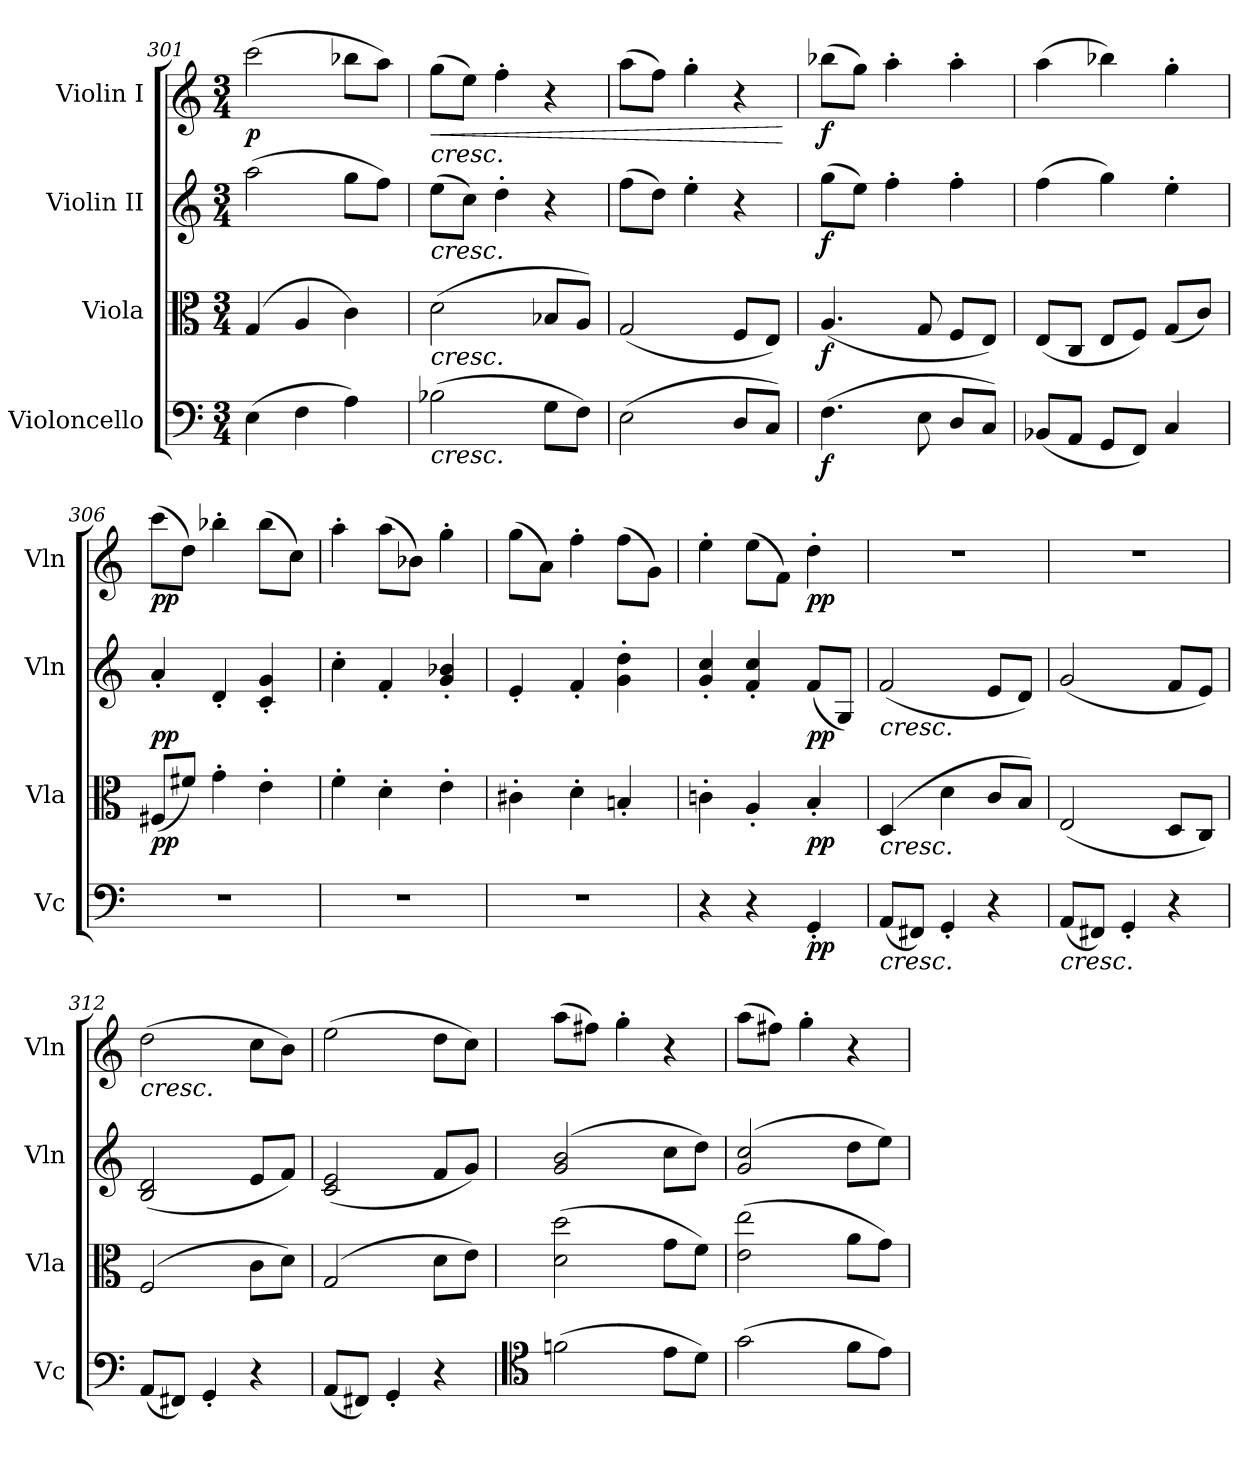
**kern	**dynam	**kern	**dynam	**kern	**dynam	**kern	**dynam
*part4	*part4	*part3	*part3	*part2	*part2	*part1	*part1
*staff4	*staff4	*staff3	*staff3	*staff2	*staff2	*staff1	*staff1
*I"Violoncello	*	*I"Viola	*	*I"Violin II	*	*I"Violin I	*
*I'Vc	*	*I'Vla	*	*I'Vln	*	*I'Vln	*
*clefF4	*	*clefC3	*	*clefG2	*	*clefG2	*
*k[]	*	*k[]	*	*k[]	*	*k[]	*
*M3/4	*	*M3/4	*	*M3/4	*	*M3/4	*
=301	=301	=301	=301	=301	=301	=301	=301
!	!	!	!	!	!	!	!LO:DY:b
(>4E\	.	(>4G/	.	(>2aa\	.	(>2ccc\	p
4F\	.	4A/	.	.	.	.	.
4A\)	.	4c\)	.	8gg\L	.	8bb-X\L	.
.	.	.	.	8ff\J)	.	8aa\J)	.
=302	=302	=302	=302	=302	=302	=302	=302
!	!	!	!	!	!	!LO:TX:b:i:t=cresc.	!
!	!	!	!	!LO:TX:b:i:t=cresc.	!	!	!
!	!	!LO:TX:b:i:t=cresc.	!	!	!	!	!
!LO:TX:b:i:t=cresc.	!	!	!	!	!	!	!
!	!	!	!	!	!	!	!LO:HP:b
(>2B-X\	.	(>2d\	.	(>8ee\L	.	(>8gg\L	<
.	.	.	.	8cc\J)	.	8ee\J)	.
.	.	.	.	4dd'\	.	4ff'\	.
8G\L	.	8B-X/L	.	4r	.	4r	.
8F\J)	.	8A/J)	.	.	.	.	.
=303	=303	=303	=303	=303	=303	=303	=303
(>2E\	.	(<2G/	.	(>8ff\L	.	(>8aa\L	.
.	.	.	.	8dd\J)	.	8ff\J)	.
.	.	.	.	4ee'\	.	4gg'\	.
8D/L	.	8F/L	.	4r	.	4r	.
8C/J)	.	8E/J)	.	.	.	.	.
.	.	.	.	.	.	.	[
=304	=304	=304	=304	=304	=304	=304	=304
!	!LO:DY:b	!	!LO:DY:b	!	!LO:DY:b	!	!LO:DY:b
(>4.F\	f	(<4.A/	f	(>8gg\L	f	(>8bb-X\L	f
.	.	.	.	8ee\J)	.	8gg\J)	.
.	.	.	.	4ff'\	.	4aa'\	.
8E\	.	8G/	.	.	.	.	.
8D/L	.	8F/L	.	4ff'\	.	4aa'\	.
8C/J)	.	8E/J)	.	.	.	.	.
=305	=305	=305	=305	=305	=305	=305	=305
(<8BB-X/L	.	(<8E/L	.	(>4ff\	.	(>4aa\	.
8AA/J	.	8C/J	.	.	.	.	.
8GG/L	.	8E/L	.	4gg\)	.	4bb-X\)	.
8FF/J)	.	8F/J)	.	.	.	.	.
4C/	.	(<8G/L	.	4ee'\	.	4gg'\	.
.	.	8c/J)	.	.	.	.	.
=306	=306	=306	=306	=306	=306	=306	=306
!	!	!	!LO:DY:b	!	!LO:DY:b	!	!LO:DY:b
2.r	.	(<8F#X/L	pp	4a'/	pp	(>8ccc\L	pp
.	.	8f#X/J)	.	.	.	8dd\J)	.
.	.	4g'\	.	4d'/	.	4bb-X'\	.
.	.	4e'\	.	4c/' 4g/'	.	(>8bb-\L	.
.	.	.	.	.	.	8cc\J)	.
=307	=307	=307	=307	=307	=307	=307	=307
2.r	.	4f'\	.	4cc'\	.	4aa'\	.
.	.	4d'\	.	4f'/	.	(>8aa\L	.
.	.	.	.	.	.	8b-X\J)	.
.	.	4e'\	.	4g/' 4b-X/'	.	4gg'\	.
=308	=308	=308	=308	=308	=308	=308	=308
2.r	.	4c#X'\	.	4e'/	.	(>8gg\L	.
.	.	.	.	.	.	8a\J)	.
.	.	4d'\	.	4f'/	.	4ff'\	.
.	.	4Bn'/	.	4g\' 4dd\'	.	(>8ff\L	.
.	.	.	.	.	.	8g\J)	.
=309	=309	=309	=309	=309	=309	=309	=309
4r	.	4cn'\	.	4g/' 4cc/'	.	4ee'\	.
4r	.	4A'/	.	4f/' 4cc/'	.	(>8ee\L	.
.	.	.	.	.	.	8f\J)	.
!	!LO:DY:b	!	!LO:DY:b	!	!LO:DY:b	!	!LO:DY:b
4GG'/	pp	4B'/	pp	(<8f/L	pp	4dd'\	pp
.	.	.	.	8G/J)	.	.	.
=310	=310	=310	=310	=310	=310	=310	=310
!	!	!	!	!LO:TX:b:i:t=cresc.	!	!	!
!	!	!LO:TX:b:i:t=cresc.	!	!	!	!	!
!LO:TX:b:i:t=cresc.	!	!	!	!	!	!	!
(<8AA/L	.	(>4D/	.	(<2f/	.	2.r	.
8FF#X/J)	.	.	.	.	.	.	.
4GG'/	.	4d\	.	.	.	.	.
4r	.	8c/L	.	8e/L	.	.	.
.	.	8B/J)	.	8d/J)	.	.	.
=311	=311	=311	=311	=311	=311	=311	=311
!LO:TX:b:i:t=cresc.	!	!	!	!	!	!	!
(<8AA/L	.	(<2E/	.	(<2g/	.	2.r	.
8FF#X/J)	.	.	.	.	.	.	.
4GG'/	.	.	.	.	.	.	.
4r	.	8D/L	.	8f/L	.	.	.
.	.	8C/J)	.	8e/J)	.	.	.
=312	=312	=312	=312	=312	=312	=312	=312
!	!	!	!	!	!	!LO:TX:b:i:t=cresc.	!
(<8AA/L	.	(>2F/	.	(<2B/ 2d/	.	(>2dd\	.
8FF#X/J)	.	.	.	.	.	.	.
4GG'/	.	.	.	.	.	.	.
4r	.	8c\L	.	8e/L	.	8cc\L	.
.	.	8d\J)	.	8f/J)	.	8b\J)	.
=313	=313	=313	=313	=313	=313	=313	=313
(<8AA/L	.	(>2G/	.	(<2c/ 2e/	.	(>2ee\	.
8FF#X/J)	.	.	.	.	.	.	.
4GG'/	.	.	.	.	.	.	.
4r	.	8d\L	.	8f/L	.	8dd\L	.
.	.	8e\J)	.	8g/J)	.	8cc\J)	.
=314	=314	=314	=314	=314	=314	=314	=314
*clefC4	*	*	*	*	*	*	*
(>2fn\	.	(>2d\ 2dd\	.	(>2g/ 2b/	.	(>8aa\L	.
.	.	.	.	.	.	8ff#X\J)	.
.	.	.	.	.	.	4gg'\	.
8e\L	.	8g\L	.	8cc\L	.	4r	.
8d\J)	.	8f\J)	.	8dd\J)	.	.	.
=315	=315	=315	=315	=315	=315	=315	=315
(>2g\	.	(>2e\ 2ee\	.	(>2g/ 2cc/	.	(>8aa\L	.
.	.	.	.	.	.	8ff#X\J)	.
.	.	.	.	.	.	4gg'\	.
8f\L	.	8a\L	.	8dd\L	.	4r	.
8e\J)	.	8g\J)	.	8ee\J)	.	.	.
=	=	=	=	=	=	=	=
*-	*-	*-	*-	*-	*-	*-	*-
